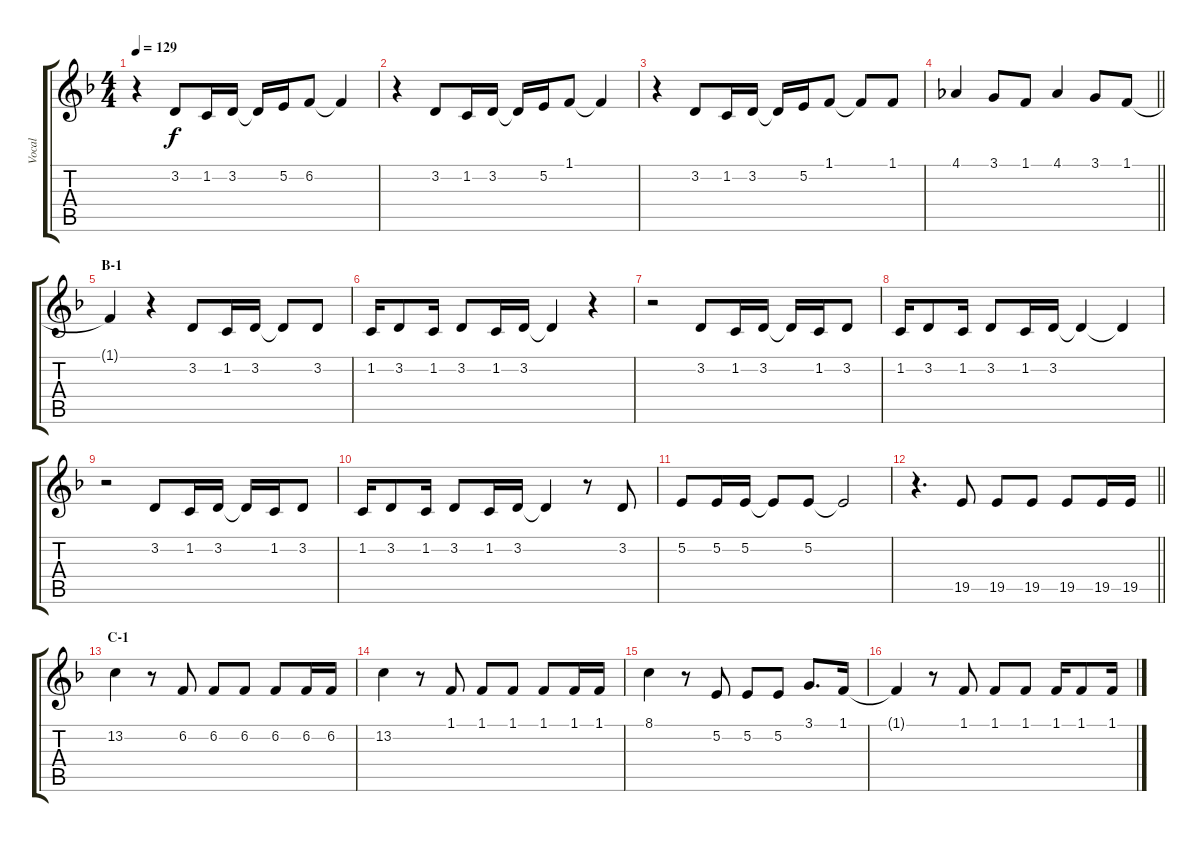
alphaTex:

\track ("Vocal" "Vocal") {instrument flute}
\staff {score tabs}
\tuning (E4 B3 G3 D3 A2 E2) {hide}
\ts (4 4)
\tempo 129
\clef g2
\ks f
r.4{dy f} 3.2.8 1.2.16 3.2.16 3.2{t}.16 5.2.16 6.2.8 6.2{t}.4 |
r.4 3.2.8 1.2.16 3.2.16 3.2{t}.16 5.2.16 1.1.8 1.1{t}.4 |
r.4 3.2.8 1.2.16 3.2.16 3.2{t}.16 5.2.16 1.1.8 1.1{t}.8 1.1.8 |
\barLineRight lightlight
4.1.4 3.1.8 1.1.8 4.1.4 3.1.8 1.1.8 |
\section ("" "B-1")
1.1{t}.4 r.4 3.2.8 1.2.16 3.2.16 3.2{t}.8 3.2.8 |
1.2.16 3.2.8 1.2.16 3.2.8 1.2.16 3.2.16 3.2{t}.4 r.4 |
r.2 3.2.8 1.2.16 3.2.16 3.2{t}.16 1.2.16 3.2.8 |
1.2.16 3.2.8 1.2.16 3.2.8 1.2.16 3.2.16 3.2{t}.4 3.2{t}.4 |
r.2 3.2.8 1.2.16 3.2.16 3.2{t}.16 1.2.16 3.2.8 |
1.2.16 3.2.8 1.2.16 3.2.8 1.2.16 3.2.16 3.2{t}.4 r.8 3.2.8 |
5.2.8 5.2.16 5.2.16 5.2{t}.8 5.2.8 5.2{t}.2 |
\barLineRight lightlight
r.4{d} 19.5.8 19.5.8 19.5.8 19.5.8 19.5.16 19.5.16 |
\section ("" "C-1")
13.2.4 r.8 6.2.8 6.2.8 6.2.8 6.2.8 6.2.16 6.2.16 |
13.2.4 r.8 1.1.8 1.1.8 1.1.8 1.1.8 1.1.16 1.1.16 |
8.1.4 r.8 5.2.8 5.2.8 5.2.8 3.1.8{d} 1.1.16 |
1.1{t}.4 r.8 1.1.8 1.1.8 1.1.8 1.1.16 1.1.8 1.1.16
